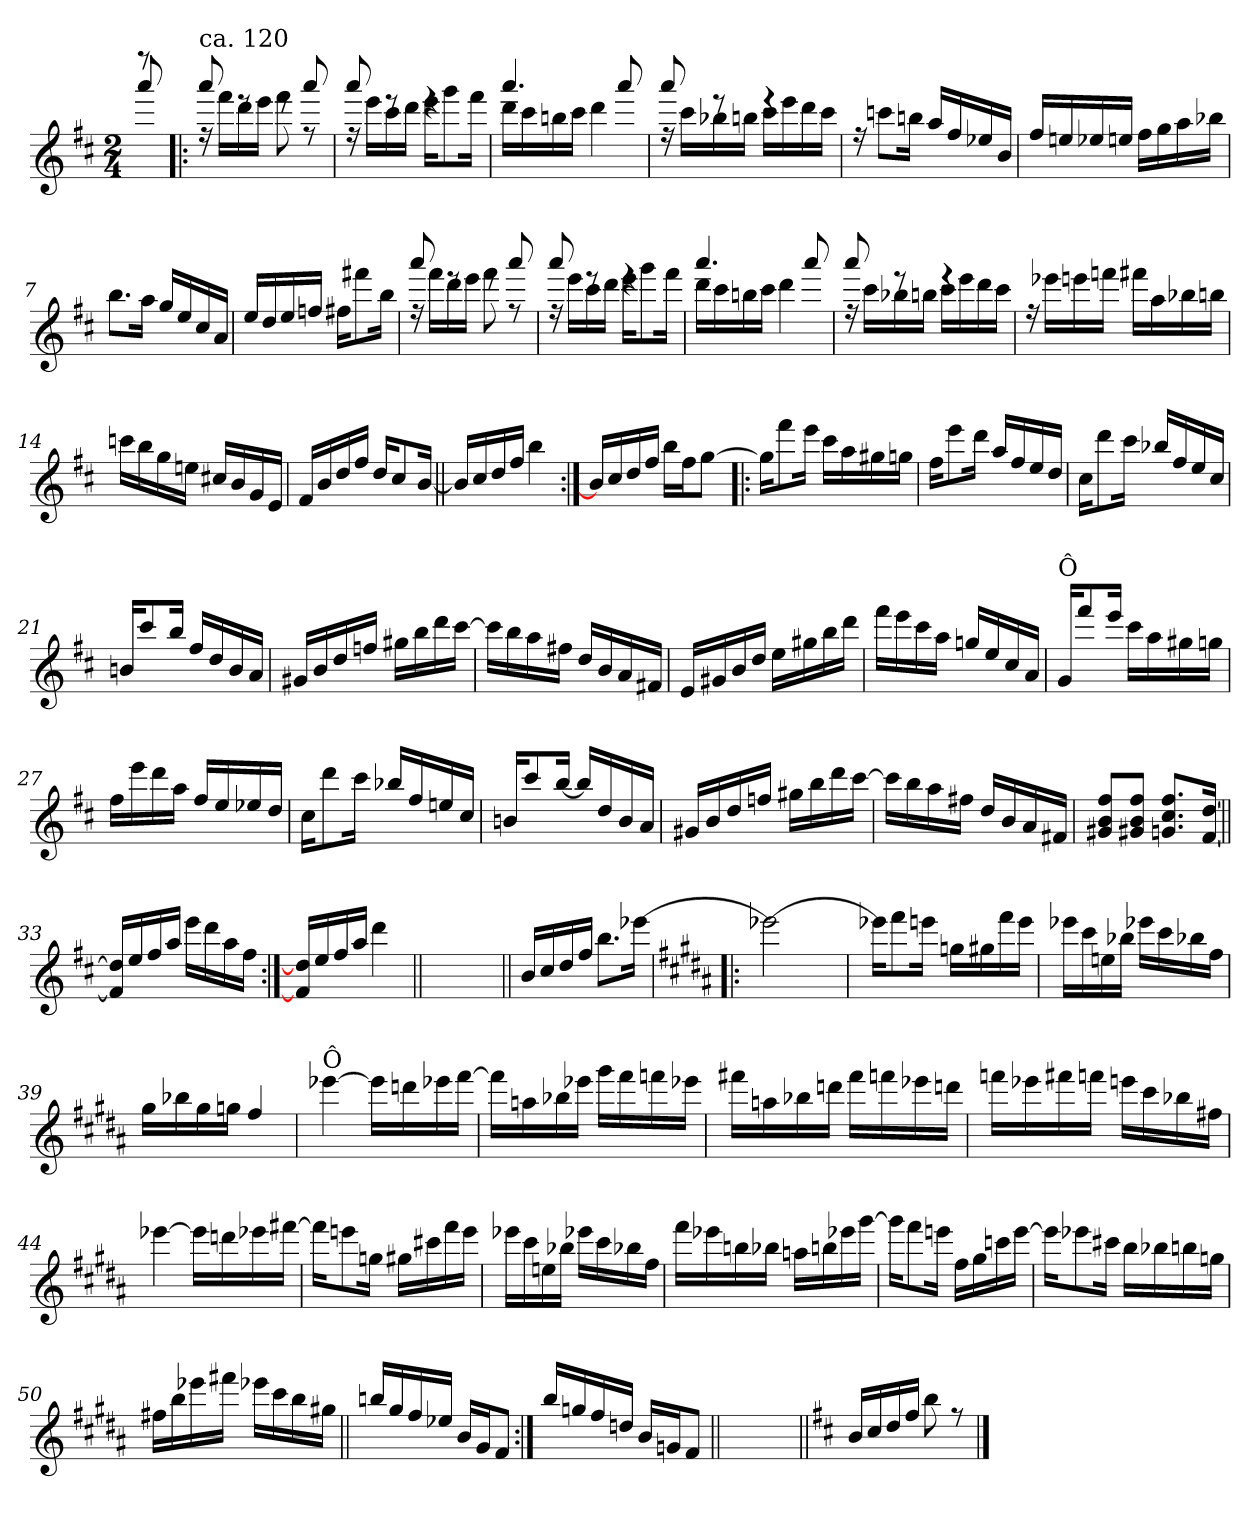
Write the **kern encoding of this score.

**kern
*part1
*staff1
*clefG2
*k[f#c#]
*b:
*M2/4
=
*^
*	*^
8r	8ryy	8aaa!/
=1!|:	=1!|:	=1!|:
!LO:TX:a:t=ca. 120	!	!
16ree	8ryy	8aaa!/
16fff#\LL	.	.
16ddd\	4ryy	8reee
16eee\JJ	.	.
8fff#\	.	8reee
8ree	8ryy	8aaa!/
=2	=2	=2
16ree	8ryy	8aaa!/
16eee\LL	.	.
16ccc#\	8ryy	8rddd
16ddd\JJ	.	.
16eee\KL	4ryy	4rddd
8ggg\	.	.
16fff#\Jk	.	.
=3	=3	=3
16ddd\LL	4.ryy	4.aaa!/
16ccc#\	.	.
16bbn\	.	.
16ccc#\JJ	.	.
4ddd\	.	.
.	8ryy	8aaa!/
=4	=4	=4
16ree	8ryy	8aaa!/
16ccc#\LL	.	.
16bb-X\	8ryy	8reee
16bbn\JJ	.	.
16ccc#\LL	4ryy	4reee
16eee\	.	.
16ddd\	.	.
16ccc#\JJ	.	.
*	*v	*v
!!LO:LB:g=z
=5	=5
16ree	2ryy
8cccn\L	.
16bbn\Jk	.
16aa/LL	.
16ff#/	.
16ee-X/	.
16b/JJ	.
=6	=6
16ff#/LL	2ryy
16een/	.
16ee-X/	.
16een/JJ	.
16ff#\LL	.
16gg\	.
16aa\	.
16bb-X\JJ	.
=7	=7
8.bb\L	2ryy
16aa\Jk	.
16gg/LL	.
16ee/	.
16cc#/	.
16a/JJ	.
=8	=8
16ee/LL	2ryy
16dd/	.
16ee/	.
16ffn/JJ	.
16ff#X\KL	.
8fff#X\	.
16bb\Jk	.
!!LO:LB:g=z	!!
=9	=9
*	*^
16ree	8ryy	8aaa!/
16fff#\LL	.	.
16ddd\	4ryy	8reee
16eee\JJ	.	.
8fff#\	.	8reee
8ree	8ryy	8aaa!/
=10	=10	=10
16ree	8ryy	8aaa!/
16eee\LL	.	.
16ccc#\	8ryy	8reee
16ddd\JJ	.	.
16eee\KL	4ryy	4reee
8ggg\	.	.
16fff#\Jk	.	.
=11	=11	=11
16ddd\LL	4.ryy	4.aaa!/
16ccc#\	.	.
16bbn\	.	.
16ccc#\JJ	.	.
4ddd\	.	.
.	8ryy	8aaa!/
=12	=12	=12
16ree	8ryy	8aaa!/
16ccc#\LL	.	.
16bb-X\	8ryy	8reee
16bbn\JJ	.	.
16ccc#\LL	4ryy	4reee
16eee\	.	.
16ddd\	.	.
16ccc#\JJ	.	.
*	*v	*v
!!LO:LB:g=z
=13	=13
16ree	2ryy
16eee-X\LL	.
16eeen\	.
16fffn\JJ	.
16fff#X\LL	.
16aa\	.
16bb-X\	.
16bbn\JJ	.
=14	=14
16cccn\LL	4ryy
16bb\	.
16gg\	.
16een\JJ	.
16cc#X/LL	4ryy
16b/	.
16g/	.
16e/JJ	.
=15	=15
16f#/LL	4ryy
16b/	.
16dd/	.
16ff#/JJ	.
16dd/KL	4ryy
8cc#/	.
[>16b/Jk	.
=16||	=16||
16bn/LL]	2ryy
16cc#/	.
16dd/	.
16ff#/JJ	.
4bb\	.
!!LO:LB:g=z	!!
=17:|!	=17:|!
16b/LL]	2ryy
16cc#/	.
16dd/	.
16ff#/JJ	.
16bb\LL	.
16ff#\J	.
[<8gg\J	.
=18!|:	=18!|:
16gg\KL]	2ryy
8fff#\	.
16eee\Jk	.
16ccc#\LL	.
16aa\	.
16gg#X\	.
16ggn\JJ	.
=19	=19
16ff#\KL	2ryy
8eee\	.
16ddd\Jk	.
16aa/LL	.
16ff#/	.
16ee/	.
16dd/JJ	.
=20	=20
16cc#\KL	2ryy
8ddd\	.
16ccc#\Jk	.
16bb-X/LL	.
16ff#/	.
16ee/	.
16cc#/JJ	.
!!LO:LB:g=z	!!
=21	=21
16bn/KL	4ryy
8ccc#/	.
16bb/Jk	.
16ff#/LL	4ryy
16dd/	.
16b/	.
16a/JJ	.
=22	=22
16g#X/LL	2ryy
16b/	.
16dd/	.
16ffn/JJ	.
16gg#X\LL	.
16bb\	.
16ddd\	.
[<16ccc#\JJ	.
=23	=23
16ccc#\LL]	2ryy
16bb\	.
16aa\	.
16ff#X\JJ	.
16dd/LL	.
16b/	.
16a/	.
16f#X/JJ	.
=24	=24
16e/LL	2ryy
16g#X/	.
16b/	.
16dd/JJ	.
16ee\LL	.
16gg#X\	.
16bb\	.
16ddd\JJ	.
!!LO:LB:g=z	!!
=25	=25
16fff#\LL	2ryy
16eee\	.
16ccc#\	.
16aa\JJ	.
16ggn/LL	.
16ee/	.
16cc#/	.
16a/JJ	.
=26	=26
!LO:TX:a:t=Ô	!
16g/KL	2ryy
8fff#/	.
16eee/Jk	.
16ccc#\LL	.
16aa\	.
16gg#X\	.
16ggn\JJ	.
=27	=27
16ff#\LL	2ryy
16eee\	.
16ddd\	.
16aa\JJ	.
16ff#/LL	.
16ee/	.
16ee-X/	.
16dd/JJ	.
=28	=28
16cc#\KL	2ryy
8ddd\	.
16ccc#\Jk	.
16bb-X/LL	.
16ff#/	.
16een/	.
16cc#/JJ	.
!!LO:LB:g=z	!!
=29	=29
16bn/KL	4ryy
8ccc#/	.
[>16bb/Jk	.
16bb/LL]	4ryy
16dd/	.
16b/	.
16a/JJ	.
=30	=30
16g#X/LL	2ryy
16b/	.
16dd/	.
16ffn/JJ	.
16gg#X\LL	.
16bb\	.
16ddd\	.
[<16ccc#\JJ	.
=31	=31
16ccc#\LL]	2ryy
16bb\	.
16aa\	.
16ff#X\JJ	.
16dd/LL	.
16b/	.
16a/	.
16f#X/JJ	.
=32	=32
8g#X/ 8b/ 8ff#/L	4ryy
8g#X/ 8b/ 8ff#/J	.
8.gn/ 8.cc#/ 8.ff#/L	4ryy
[>16f#/ [>16dd/Jk	.
!!LO:PB:g=z	!!
=33||	=33||
16f#/] 16dd/]LL	2ryy
16ee/	.
16ff#/	.
16aa/JJ	.
16eee\LL	.
16ddd\	.
16aa\	.
16ff#\JJ	.
=34:|!	=34:|!
16f#/] 16dd/]LL	2ryy
16ee/	.
16ff#/	.
16aa/JJ	.
4ddd\	.
*v	*v
=34X341||
2ryy
=35||
*^
16b/LL	2ryy
16cc#/	.
16dd/	.
16ff#/JJ	.
8.bb\L	.
[<16eee-X\Jk	.
!!LO:LB:g=z	!!
=36!|:	=36!|:
*k[f#c#g#d#a#]	*
*B:	*
2eee-X\_	4ryy
.	4ryy
=37	=37
16eee-X\KL]	2ryy
8fff#\	.
16eeen\Jk	.
16ggn\LL	.
16gg#X\	.
16fff#\	.
16eee\JJ	.
=38	=38
16eee-X\LL	2ryy
16ccc#\	.
16een\	.
16bb-X\JJ	.
16eee-X\LL	.
16ccc#\	.
16bb-X\	.
16ff#\JJ	.
=39	=39
16gg#\LL	2ryy
16bb-X\	.
16gg#\	.
16ggn\JJ	.
4ff#/	.
!!LO:LB:g=z	!!
=40	=40
!LO:TX:a:t=Ô	!
[<4eee-X\	2ryy
16eee-\LL]	.
16dddn\	.
16eee-X\	.
[<16fff#\JJ	.
=41	=41
16fff#\LL]	2ryy
16aan\	.
16bb-X\	.
16eee-X\JJ	.
16ggg#\LL	.
16fff#\	.
16fffn\	.
16eee-X\JJ	.
=42	=42
16fff#X\LL	2ryy
16aan\	.
16bb-X\	.
16dddn\JJ	.
16fff#\LL	.
16fffn\	.
16eee-X\	.
16dddn\JJ	.
=43	=43
16fffn\LL	4ryy
16eee-X\	.
16fff#X\	.
16fffn\JJ	.
16eeen\LL	4ryy
16ccc#\	.
16bb-X\	.
16ff#X\JJ	.
!!LO:LB:g=z	!!
=44	=44
[<4eee-X\	4ryy
16eee-\LL]	4ryy
16dddn\	.
16eee-X\	.
[<16fff#X\JJ	.
=45	=45
16fff#\KL]	2ryy
8eeen\	.
16ggn\Jk	.
16gg#X\LL	.
16ccc#X\	.
16fff#\	.
16eee\JJ	.
=46	=46
16eee-X\LL	2ryy
16ccc#\	.
16een\	.
16bb-X\JJ	.
16eee-X\LL	.
16ccc#\	.
16bb-X\	.
16ff#\JJ	.
=47	=47
16fff#\LL	4ryy
16eee-X\	.
16bbn\	.
16bb-X\JJ	.
16aan\LL	4ryy
16bbn\	.
16eee-X\	.
[<16ggg#\JJ	.
!!LO:LB:g=z	!!
=48	=48
16ggg#\KL]	4ryy
8fff#\	.
16eeen\Jk	.
16ff#\LL	4ryy
16gg#\	.
16cccn\	.
[<16eee\JJ	.
=49	=49
16eeen\KL]	4ryy
8eee-X\	.
16ccc#X\Jk	.
16bb\LL	4ryy
16bb-X\	.
16bbn\	.
16ggn\JJ	.
=50	=50
16ff#X\LL	4ryy
16bb\	.
16eee-X\	.
16fff#X\JJ	.
16eee-X\LL	4ryy
16ccc#\	.
16bb\	.
16gg#X\JJ	.
=51||	=51||
16bbn/LL	2ryy
16gg#/	.
16ff#/	.
16ee-X/JJ	.
16b/LL	.
16g#/J	.
8f#/J	.
!!LO:LB:g=z	!!
=52:|!	=52:|!
16bb/LL	2ryy
16ggn/	.
16ff#/	.
16ddn/JJ	.
16b/LL	.
16gn/J	.
8f#/J	.
*v	*v
=52X522||
2ryy
=53||
*k[f#c#]
*b:
*^
16b/LL	2ryy
16cc#/	.
16dd/	.
16ff#/JJ	.
8bb\	.
8ree	.
*v	*v
==
*-
